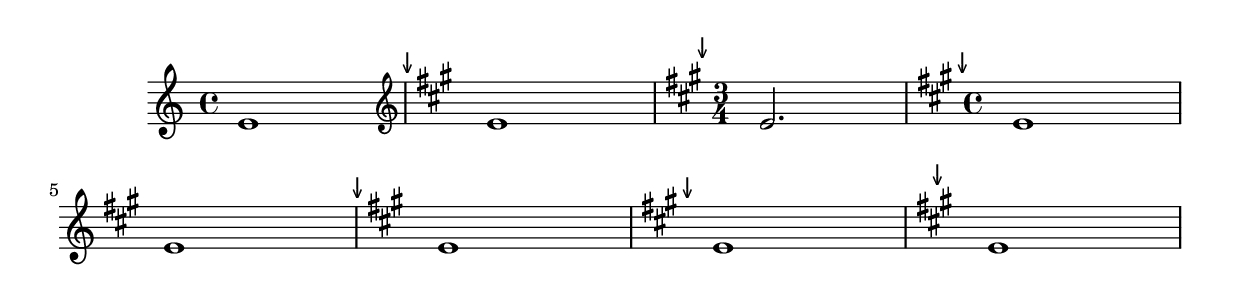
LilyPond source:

%% Do not edit this file; it is automatically
%% generated from LSR http://lsr.dsi.unimi.it
%% This file is in the public domain.
\version "2.13.10"

\header {
  lsrtags = "text"

%% Translation of GIT committish: 341940d3830b59f93a80131471d622c2818afddb
  texidoces = "
Si están especificadas, las marcas de texto se pueden alinear con
objetos de notación distintos a las líneas divisorias.  Entre estos
objetos se encuentran @code{ambitus}, @code{breathing-sign},
@code{clef}, @code{custos}, @code{staff-bar}, @code{left-edge},
@code{key-cancellation}, @code{key-signature} y @code{time-signature}.

En estos casos, las marcas de texto se centran horizontalmente sobre
el objeto, aunque esto se puede cambiar, como se muestra en la segunda
línea de este ejemplo (en una partitura con varios pentagramas, se
debe hacer este ajuste para todos los pentagramas).

"
  doctitlees = "Alinear marcas con varios objetos de notación"

%% Translation of GIT committish: d96023d8792c8af202c7cb8508010c0d3648899d
  texidocde = "
Wenn angegeben, können Textzeichen auch an anderen Objekten als Taktstrichen
ausgerichtet werden.  Zu diesen Objekten gehören @code{ambitus},
@code{breathing-sign}, @code{clef}, @code{custos}, @code{staff-bar},
@code{left-edge}, @code{key-cancellation}, @code{key-signature} und
@code{time-signature}.

In diesem Fall werden die Zeichen horizontal über dem Objekt zentriert.
Diese Ausrichtung kann auch geändert werden, wie die zweite Zeile
des Beispiels zeigt.  In einer Partitur mit vielen Systemen sollte
diese Einstellung für alle Systeme gemacht werden.

"

  doctitlede = "Zeichen an verschiedenen Notationsobjekten ausrichten"
%% Translation of GIT committish: c2e8b1d6d671dbfc138f890cbc7e9882b7be2761
  texidocfr = "
Les indications textuelles peuvent s'aligner par rapport à d'autres
objets que des barres de mesure, tels que @code{ambitus},
@code{breathing-sign}, @code{clef}, @code{custos}, @code{staff-bar},
@code{left-edge}, @code{key-cancellation}, @code{key-signature}, ou
@code{time-signature}.



Par défaut, les indications textuelles sont alignées avec le milieu
des objets de notation. Bien entendu, vous pouvez modifier les
propriétés des objets en question pour obtenir un autre
résultat comme l'illustre la deuxième ligne de l'exemple.  Dans le cas
de portées multiples, ces réglages doivent être faits pour chacune
d'entre elles.



"
  doctitlefr = "Alignement des indications par rapport à divers objets
de notation"


  texidoc = "
If specified, text marks may be aligned with notation objects other
than bar lines.  These objects include @code{ambitus},
@code{breathing-sign}, @code{clef}, @code{custos}, @code{staff-bar},
@code{left-edge}, @code{key-cancellation}, @code{key-signature}, and
@code{time-signature}.



In such cases, text marks will be horizontally centered above the
object. However this can be changed, as demonstrated on the second line
of this example (in a score with multiple staves, this setting should
be done for all the staves).



"
  doctitle = "Aligning marks with various notation objects"
} % begin verbatim

\relative c' {
  e1

  % the RehearsalMark will be centered above the Clef
  \override Score.RehearsalMark #'break-align-symbols = #'(clef)
  \key a \major
  \clef treble
  \mark "↓"
  e1

  % the RehearsalMark will be centered above the TimeSignature
  \override Score.RehearsalMark #'break-align-symbols = #'(time-signature)
  \key a \major
  \clef treble
  \time 3/4
  \mark \markup { \char ##x2193 }
  e2.

  % the RehearsalMark will be centered above the KeySignature
  \override Score.RehearsalMark #'break-align-symbols = #'(key-signature)
  \key a \major
  \clef treble
  \time 4/4
  \mark \markup { \char ##x2193 }
  e1

  \break
  e1

  % the RehearsalMark will be aligned with the left edge of the KeySignature
  \once \override Score.KeySignature #'break-align-anchor-alignment = #LEFT
  \mark \markup { \char ##x2193 }
  \key a \major
  e1

  % the RehearsalMark will be aligned with the right edge of the KeySignature
  \once \override Score.KeySignature #'break-align-anchor-alignment = #RIGHT
  \key a \major
  \mark \markup { \char ##x2193 }
  e1

  % the RehearsalMark will be aligned with the left edge of the KeySignature
  % and then shifted right by one unit.
  \once \override Score.KeySignature #'break-align-anchor = #1
  \key a \major
  \mark \markup { \char ##x2193 }
  e1
}
